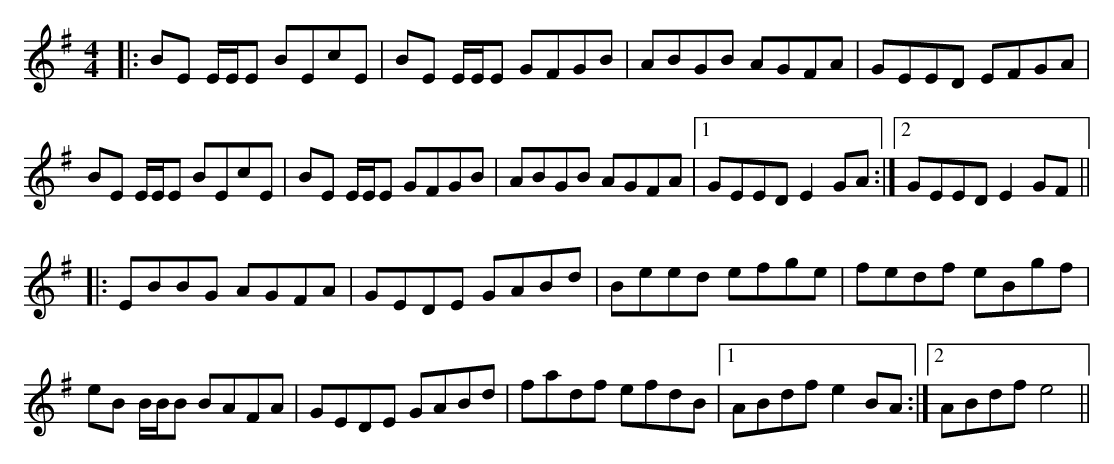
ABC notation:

X:1
M:4/4
K:Emin
|:BE E/E/E BEcE|BE E/E/E GFGB|ABGB AGFA|GEED EFGA|
BE E/E/E BEcE|BE E/E/E GFGB|ABGB AGFA|1 GEED E2 GA:|2 GEED E2 GF||
|:EBBG AGFA|GEDE GABd|Beed efge|fedf eBgf|
eB B/B/B BAFA|GEDE GABd|fadf efdB|1 ABdf e2 BA:|2 ABdf e4||
